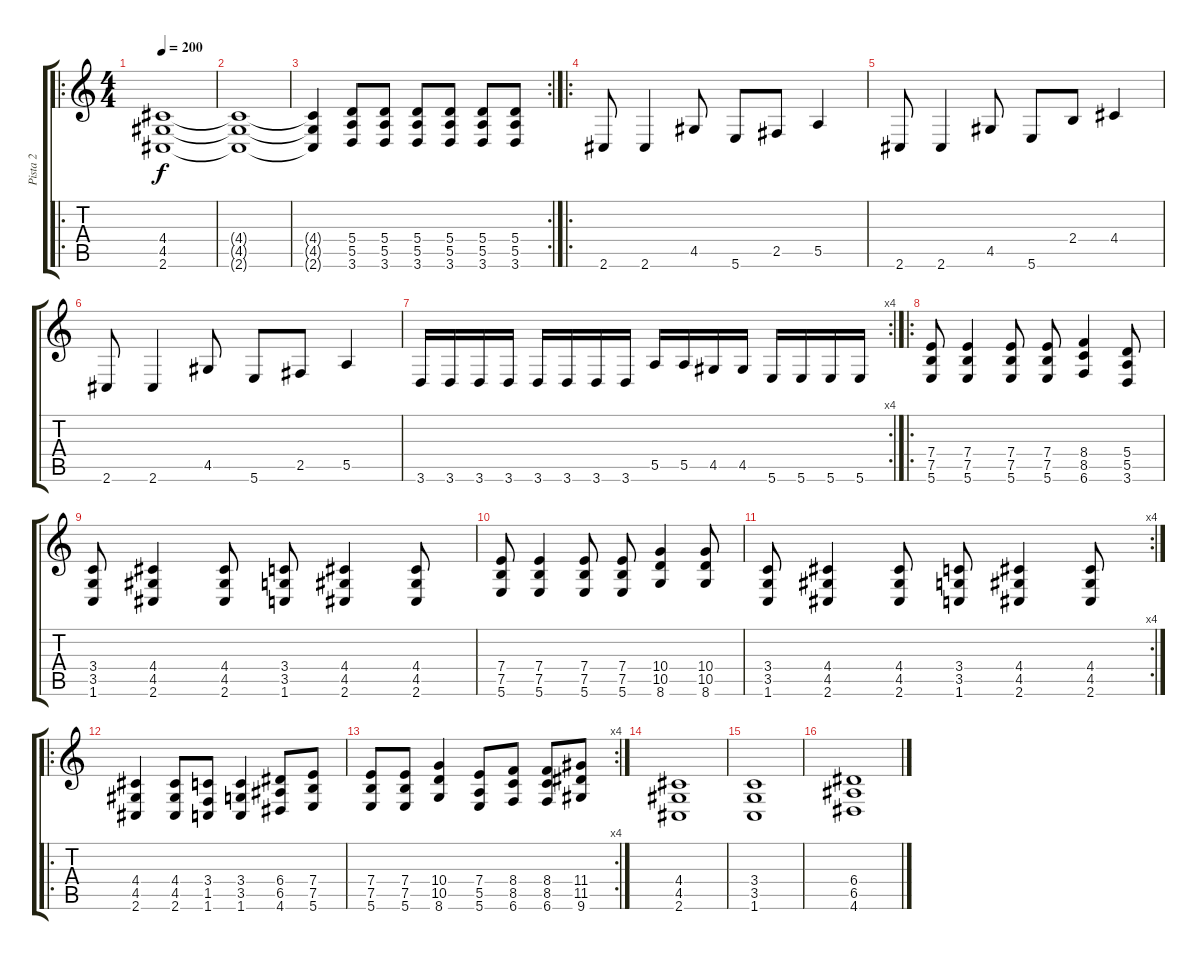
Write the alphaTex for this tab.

\track ("Pista 2" "Pista 2") {instrument distortionguitar}
\staff {score tabs}
\tuning (B3 Gb3 D3 A2 E2 B1) {hide}
\ro
\ts (4 4)
\tempo 200
\clef g2
\ks c
(4.4 4.5 2.6).1{dy f} |
(4.4{t} 4.5{t} 2.6{t}).1 |
\rc 2
(4.4{t} 4.5{t} 2.6{t}).4 (5.4 5.5 3.6).8 (5.4 5.5 3.6).8 (5.4 5.5 3.6).8 (5.4 5.5 3.6).8 (5.4 5.5 3.6).8 (5.4 5.5 3.6).8 |
\ro
2.6.8 2.6.4 4.5.8 5.6.8 2.5.8 5.5.4 |
2.6.8 2.6.4 4.5.8 5.6.8 2.4.8 4.4.4 |
2.6.8 2.6.4 4.5.8 5.6.8 2.5.8 5.5.4 |
\rc 4
3.6.16 3.6.16 3.6.16 3.6.16 3.6.16 3.6.16 3.6.16 3.6.16 5.5.16 5.5.16 4.5.16 4.5.16 5.6.16 5.6.16 5.6.16 5.6.16 |
\ro
(7.4 7.5 5.6).8 (7.4 7.5 5.6).4 (7.4 7.5 5.6).8 (7.4 7.5 5.6).8 (8.4 8.5 6.6).4 (5.4 5.5 3.6).8 |
(3.4 3.5 1.6).8 (4.4 4.5 2.6).4 (4.4 4.5 2.6).8 (3.4 3.5 1.6).8 (4.4 4.5 2.6).4 (4.4 4.5 2.6).8 |
(7.4 7.5 5.6).8 (7.4 7.5 5.6).4 (7.4 7.5 5.6).8 (7.4 7.5 5.6).8 (10.4 10.5 8.6).4 (10.4 10.5 8.6).8 |
\rc 4
(3.4 3.5 1.6).8 (4.4 4.5 2.6).4 (4.4 4.5 2.6).8 (3.4 3.5 1.6).8 (4.4 4.5 2.6).4 (4.4 4.5 2.6).8 |
\ro
(4.4 4.5 2.6).4 (4.4 4.5 2.6).8 (3.4 1.5 1.6).8 (3.4 3.5 1.6).4 (6.4 6.5 4.6).8 (7.4 7.5 5.6).8 |
\rc 4
(7.4 7.5 5.6).8 (7.4 7.5 5.6).8 (10.4 10.5 8.6).4 (7.4 5.5 5.6).8 (8.4 8.5 6.6).8 (8.4 8.5 6.6).8 (11.4 11.5 9.6).8 |
(4.4 4.5 2.6).1 |
(3.4 3.5 1.6).1 |
(6.4 6.5 4.6).1
